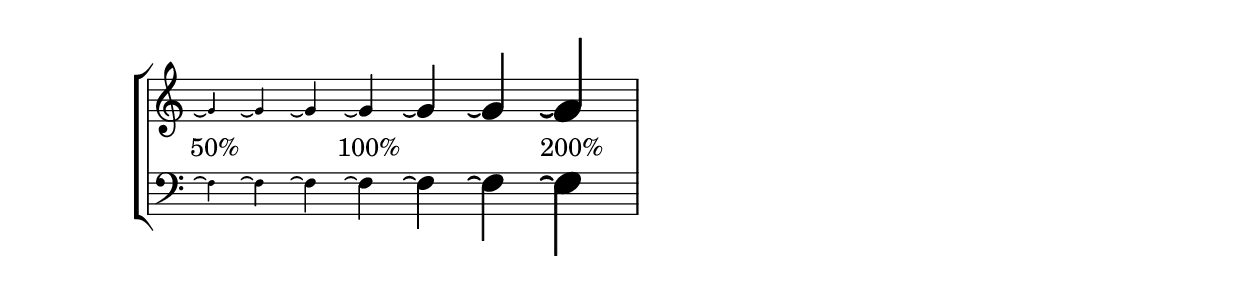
\version "2.19.8"

\header {
  texidoc = "Repeat ties should be scaled along with notation size
when using the @code{\magnifyMusic} command.  They can get thicker
than the default, but not thinner."
}

template = {
  \omit Staff.TimeSignature
  \time 7/2
  \magnifyMusic 0.50 s2
  \magnifyMusic 0.63 s
  \magnifyMusic 0.80 s
  \magnifyMusic 1.00 s
  \magnifyMusic 1.26 s
  \magnifyMusic 1.59 s
  \magnifyMusic 2.00 s
}

\score {
  \new StaffGroup <<
    \new Staff \new Voice = "upper" <<
      \template
      \repeat unfold 7 { g'4\repeatTie \hide Rest r4 }
    >>
    \new Lyrics \with {
      \override VerticalAxisGroup.staff-affinity = #DOWN
    } \lyricsto "upper" {
      " 50%" \skip 1 \skip 1 " 100%" \skip 1 \skip 1 " 200%"
    }
    \new Staff \new Voice <<
      \clef bass
      \template
      \repeat unfold 7 { f4\repeatTie \hide Rest r4 }
    >>
  >>
}
